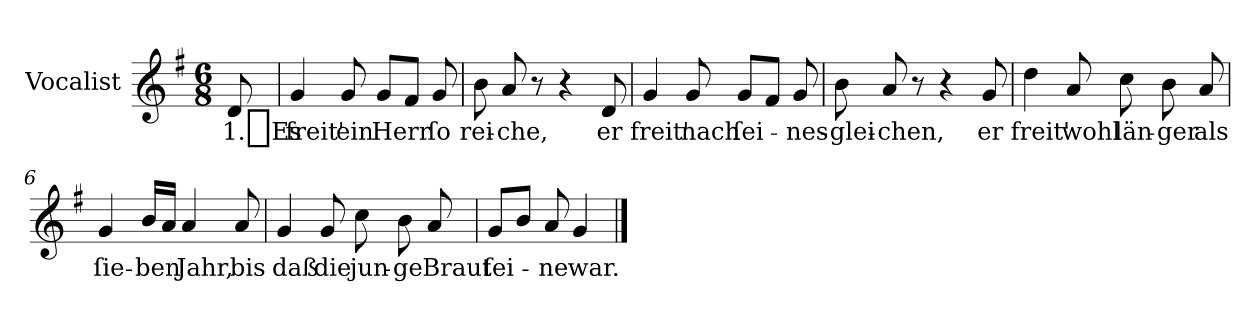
**kern	**text
*part1	*part1
*staff1	*staff1
*I"Vocalist	*
*k[f#]	*
*G:	*
*M6/8	*
=	=
8d	1._Es
=1	=1
4g	freit'
8g	ein
8gL	Herr
8f#J	.
8g	ſo
=2	=2
8b	rei-
8a	-che,
8r	.
4r	.
8d	er
=3	=3
4g	freit'
8g	nach
8gL	ſei-
8f#J	.
8g	-nes-
=4	=4
8b	-glei-
8a	-chen,
8r	.
4r	.
8g	er
=5	=5
4dd	freit'
8a	wohl
8cc	län-
8b	-ger
8a	als
=6	=6
4g	ſie-
16bLL	-ben
16aJJ	.
4a	Jahr,
8a	bis
=7	=7
4g	daß
8g	die
8cc	jun-
8b	-ge
8a	Braut
=8	=8
8gL	ſei-
8bJ	.
8a	-ne
4g	war.
==	==
*-	*-
